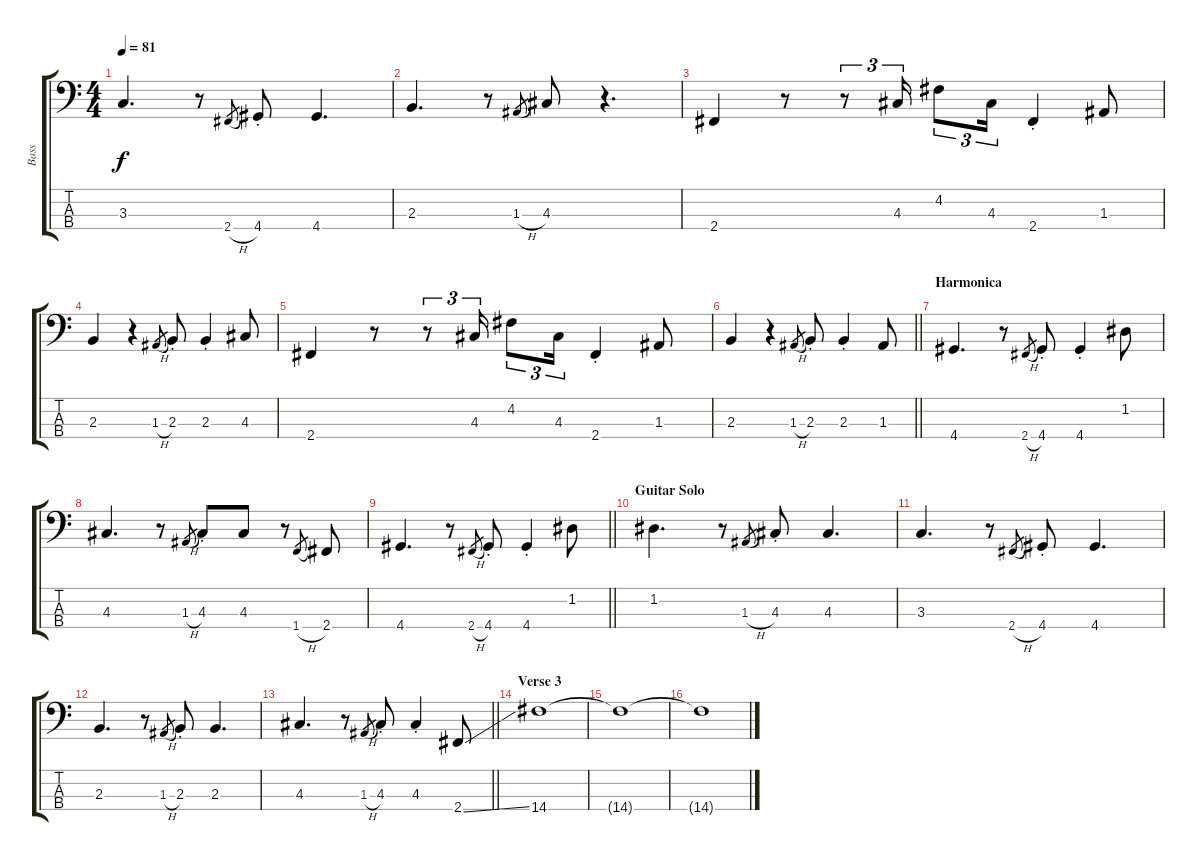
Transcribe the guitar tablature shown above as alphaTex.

\track ("Bass" "Bass") {instrument electricbassfinger}
\staff {score tabs}
\tuning (G2 D2 A1 E1) {hide}
\ts (4 4)
\tempo 81
\clef f4
\ks c
3.3.4{d dy f} r.8 2.4{h}.8{gr} 4.4{st}.8 4.4.4{d} |
2.3.4{d} r.8 1.3{h}.8{gr} 4.3.8 r.4{d} |
2.4.4 r.8 r.8{tu (3 2)} 4.3.16{tu (3 2)} 4.2.8{tu (3 2)} 4.3.16{tu (3 2)} 2.4{st}.4 1.3.8 |
2.3.4 r.4 1.3{h}.8{gr} 2.3{st}.8 2.3{st}.4 4.3.8 |
2.4.4 r.8 r.8{tu (3 2)} 4.3.16{tu (3 2)} 4.2.8{tu (3 2)} 4.3.16{tu (3 2)} 2.4{st}.4 1.3.8 |
\barLineRight lightlight
2.3.4 r.4 1.3{h}.8{gr} 2.3{st}.8 2.3{st}.4 1.3.8 |
\section ("" "Harmonica")
4.4.4{d} r.8 2.4{h}.8{gr} 4.4{st}.8 4.4{st}.4 1.2.8 |
4.3.4{d} r.8 1.3{h}.8{gr} 4.3{st}.8 4.3.8 r.8 1.4{h}.8{gr} 2.4.8 |
\barLineRight lightlight
4.4.4{d} r.8 2.4{h}.8{gr} 4.4{st}.8 4.4{st}.4 1.2.8 |
\section ("" "Guitar Solo")
1.2.4{d} r.8 1.3{h}.8{gr} 4.3{st}.8 4.3.4{d} |
3.3.4{d} r.8 2.4{h}.8{gr} 4.4{st}.8 4.4.4{d} |
2.3.4{d} r.8 1.3{h}.8{gr} 2.3{st}.8 2.3.4{d} |
\barLineRight lightlight
4.3.4{d} r.8 1.3{h}.8{gr} 4.3{st}.8 4.3{st}.4 2.4{ss}.8 |
\section ("" "Verse 3")
14.4.1 |
14.4{t}.1 |
14.4{t}.1
